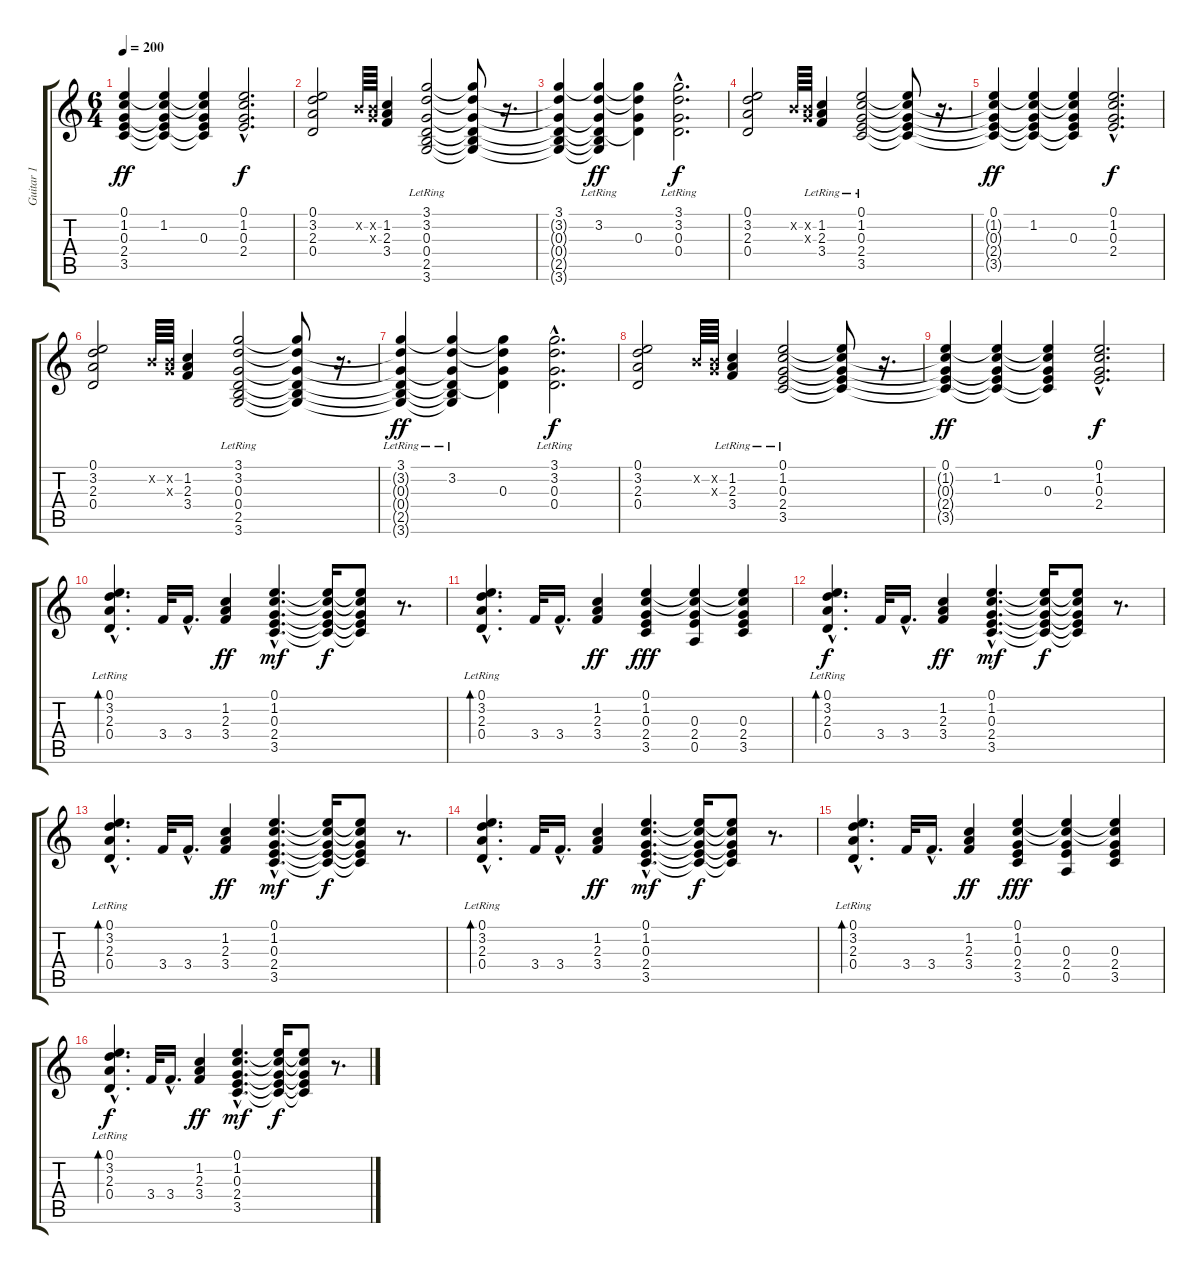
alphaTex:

\track ("Guitar 1" "Guitar 1") {instrument electricguitarjazz}
\staff {score tabs}
\tuning (E4 B3 G3 D3 A2 E2) {hide}
\ts (6 4)
\tempo 200
\clef g2
\ks c
(0.1 1.2{t} 0.3{t} 2.4{t} 3.5{t}).4{dy ff} (0.1{t} 1.2 0.3{t} 2.4{t} 3.5{t}).4 (0.1{t} 1.2{t} 0.3 2.4{t} 3.5{t}).4 (0.1{hac} 1.2{hac} 0.3{hac} 2.4{hac}).2{d dy f} |
(0.1 3.2 2.3 0.4).2 0.2{x}.64 (0.2{x} 0.3{x}).64 (1.2 2.3 3.4).4 (3.1{lr} 3.2{lr} 0.3{lr} 0.4{lr} 2.5 3.6).2 (3.1{t} 3.2{t} 0.3{t} 0.4{t} 2.5{t} 3.6{t}).8 r.16{d} |
(3.1 3.2{t} 0.3{t} 0.4{t} 2.5{t} 3.6{t}).4 (3.1{t} 3.2{lr} 0.3{t} 0.4{t} 2.5{t} 3.6{t}).4{dy ff} (3.1{t} 3.2{t} 0.3 0.4{t}).4 (3.1{hac lr} 3.2{hac lr} 0.3{hac lr} 0.4{hac lr}).2{d dy f} |
(0.1 3.2 2.3 0.4).2 0.2{x}.64 (0.2{x} 0.3{x}).64 (1.2{lr} 2.3{lr} 3.4{lr}).4 (0.1{lr} 1.2{lr} 0.3{lr} 2.4{lr} 3.5).2 (0.1{t} 1.2{t} 0.3{t} 2.4{t} 3.5{t}).8 r.16{d} |
(0.1 1.2{t} 0.3{t} 2.4{t} 3.5{t}).4{dy ff} (0.1{t} 1.2 0.3{t} 2.4{t} 3.5{t}).4 (0.1{t} 1.2{t} 0.3 2.4{t} 3.5{t}).4 (0.1{hac} 1.2{hac} 0.3{hac} 2.4{hac}).2{d dy f} |
(0.1 3.2 2.3 0.4).2 0.2{x}.64 (0.2{x} 0.3{x}).64 (1.2 2.3 3.4).4 (3.1{lr} 3.2{lr} 0.3{lr} 0.4{lr} 2.5 3.6).2 (3.1{t} 3.2{t} 0.3{t} 0.4{t} 2.5{t} 3.6{t}).8 r.16{d} |
(3.1{lr} 3.2{t} 0.3{t} 0.4{t} 2.5{t} 3.6{t}).4{dy ff} (3.1{t} 3.2{lr} 0.3{t} 0.4{t} 2.5{t} 3.6{t}).4 (3.1{t} 3.2{t} 0.3 0.4{t}).4 (3.1{hac lr} 3.2{hac lr} 0.3{hac lr} 0.4{hac lr}).2{d dy f} |
(0.1 3.2 2.3 0.4).2 0.2{x}.64 (0.2{x} 0.3{x}).64 (1.2{lr} 2.3{lr} 3.4{lr}).4 (0.1{lr} 1.2{lr} 0.3{lr} 2.4{lr} 3.5).2 (0.1{t} 1.2{t} 0.3{t} 2.4{t} 3.5{t}).8 r.16{d} |
(0.1 1.2{t} 0.3{t} 2.4{t} 3.5{t}).4{dy ff} (0.1{t} 1.2 0.3{t} 2.4{t} 3.5{t}).4 (0.1{t} 1.2{t} 0.3 2.4{t} 3.5{t}).4 (0.1{hac} 1.2{hac} 0.3{hac} 2.4{hac}).2{d dy f} |
(0.1{hac} 3.2{hac} 2.3{hac lr} 0.4{hac}).4{d bd 30} 3.4.32 3.4{hac}.16{d} (1.2 2.3 3.4).4{dy ff} (0.1{hac} 1.2{hac} 0.3{hac} 2.4{hac} 3.5{hac}).4{d dy mf} (0.1{t} 1.2{t} 0.3{t} 2.4{t} 3.5{t}).16{dy f} (0.1{t} 1.2{t} 0.3{t} 2.4{t} 3.5{t}).8 r.8{d} |
(0.1{hac} 3.2{hac} 2.3{hac lr} 0.4{hac}).4{d bd 30} 3.4.32 3.4{hac}.16{d} (1.2 2.3 3.4).4{dy ff} (0.1 1.2 0.3 2.4 3.5).4{dy fff} (0.1{t} 1.2{t} 0.3 2.4 0.5).4 (0.1{t} 1.2{t} 0.3 2.4 3.5).4 |
(0.1{hac} 3.2{hac} 2.3{hac lr} 0.4{hac}).4{d bd 30 dy f} 3.4.32 3.4{hac}.16{d} (1.2 2.3 3.4).4{dy ff} (0.1{hac} 1.2{hac} 0.3{hac} 2.4{hac} 3.5{hac}).4{d dy mf} (0.1{t} 1.2{t} 0.3{t} 2.4{t} 3.5{t}).16{dy f} (0.1{t} 1.2{t} 0.3{t} 2.4{t} 3.5{t}).8 r.8{d} |
(0.1{hac} 3.2{hac} 2.3{hac lr} 0.4{hac}).4{d bd 30} 3.4.32 3.4{hac}.16{d} (1.2 2.3 3.4).4{dy ff} (0.1{hac} 1.2{hac} 0.3{hac} 2.4{hac} 3.5{hac}).4{d dy mf} (0.1{t} 1.2{t} 0.3{t} 2.4{t} 3.5{t}).16{dy f} (0.1{t} 1.2{t} 0.3{t} 2.4{t} 3.5{t}).8 r.8{d} |
(0.1{hac} 3.2{hac} 2.3{hac lr} 0.4{hac}).4{d bd 30} 3.4.32 3.4{hac}.16{d} (1.2 2.3 3.4).4{dy ff} (0.1{hac} 1.2{hac} 0.3{hac} 2.4{hac} 3.5{hac}).4{d dy mf} (0.1{t} 1.2{t} 0.3{t} 2.4{t} 3.5{t}).16{dy f} (0.1{t} 1.2{t} 0.3{t} 2.4{t} 3.5{t}).8 r.8{d} |
(0.1{hac} 3.2{hac} 2.3{hac lr} 0.4{hac}).4{d bd 30} 3.4.32 3.4{hac}.16{d} (1.2 2.3 3.4).4{dy ff} (0.1 1.2 0.3 2.4 3.5).4{dy fff} (0.1{t} 1.2{t} 0.3 2.4 0.5).4 (0.1{t} 1.2{t} 0.3 2.4 3.5).4 |
(0.1{hac} 3.2{hac} 2.3{hac lr} 0.4{hac}).4{d bd 30 dy f} 3.4.32 3.4{hac}.16{d} (1.2 2.3 3.4).4{dy ff} (0.1{hac} 1.2{hac} 0.3{hac} 2.4{hac} 3.5{hac}).4{d dy mf} (0.1{t} 1.2{t} 0.3{t} 2.4{t} 3.5{t}).16{dy f} (0.1{t} 1.2{t} 0.3{t} 2.4{t} 3.5{t}).8 r.8{d}
